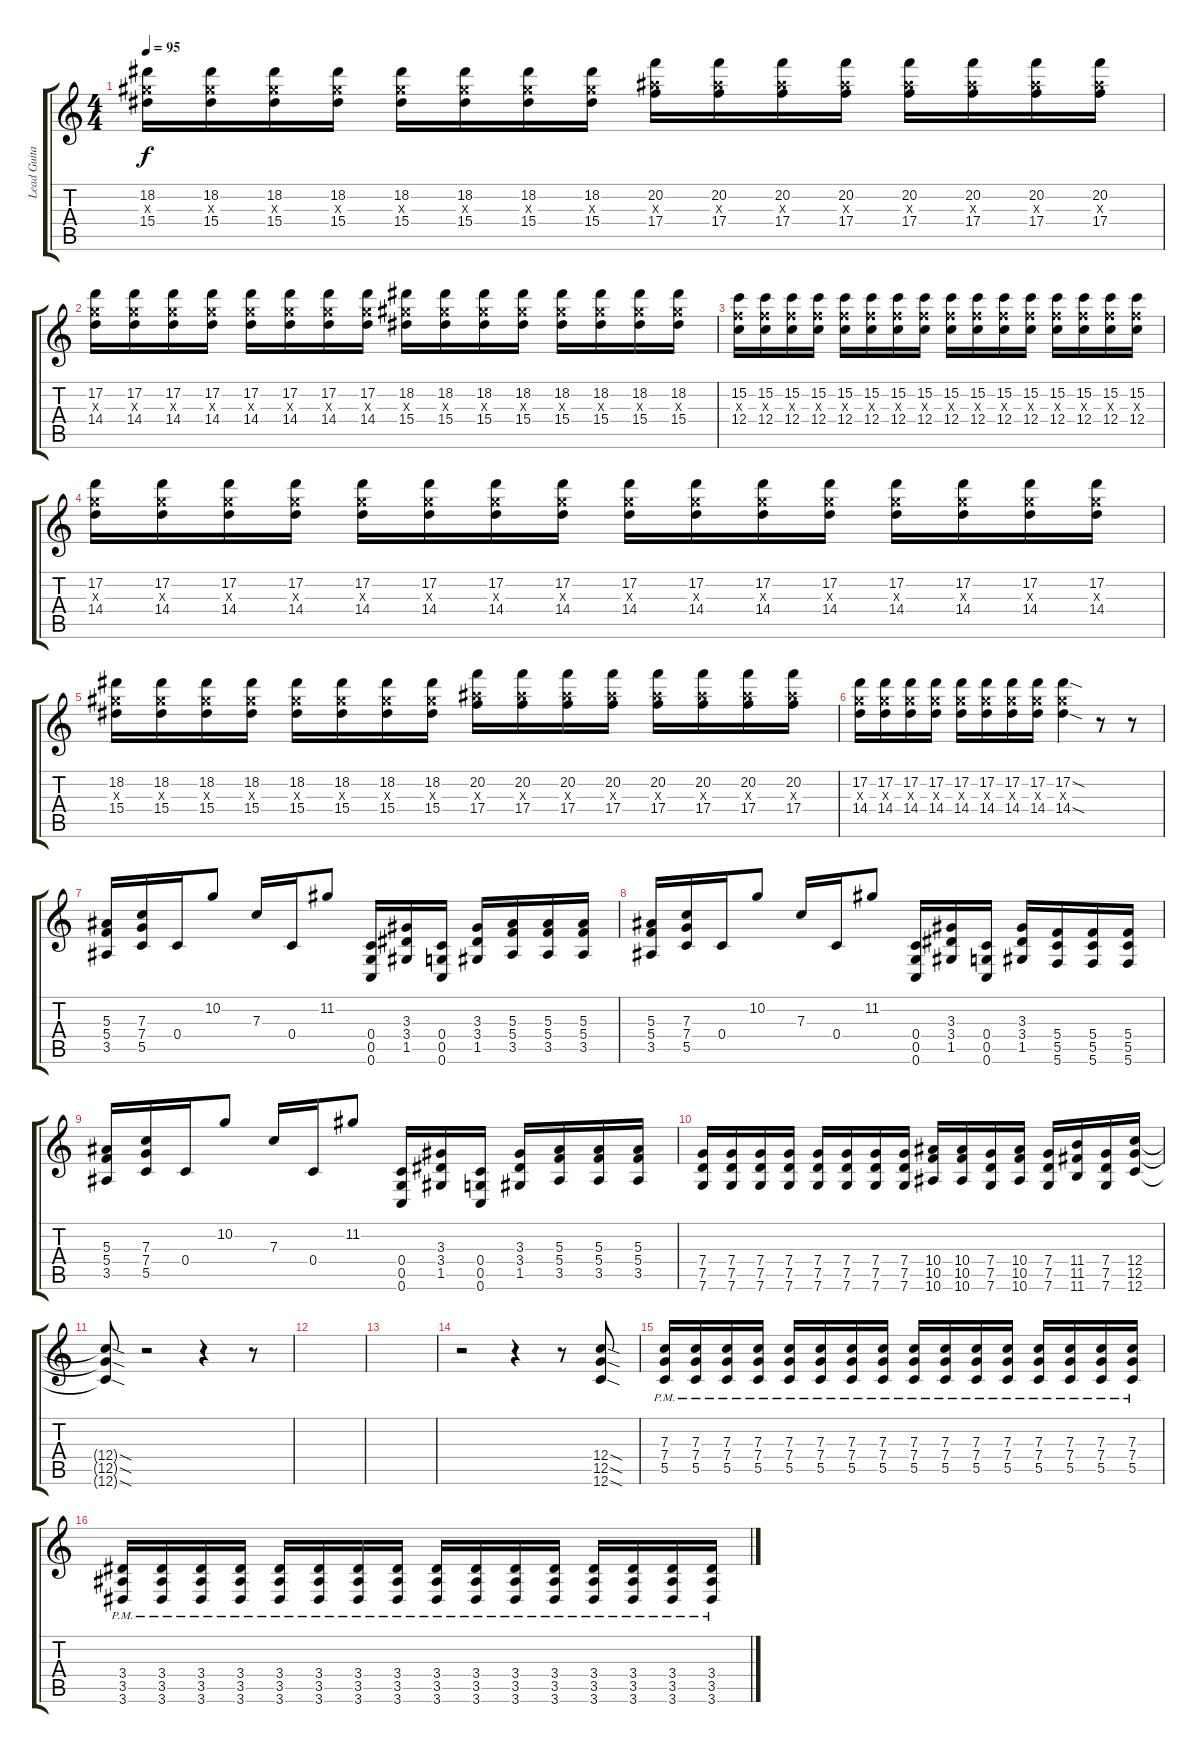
\track ("Lead Guitar" "Lead Guita") {instrument distortionguitar}
\staff {score tabs}
\tuning (D4 A3 F3 C3 G2 C2) {hide}
\ts (4 4)
\tempo 95
\clef g2
\ks c
(18.2 15.3{x} 15.4).16{dy f} (18.2 15.3{x} 15.4).16 (18.2 15.3{x} 15.4).16 (18.2 15.3{x} 15.4).16 (18.2 15.3{x} 15.4).16 (18.2 15.3{x} 15.4).16 (18.2 15.3{x} 15.4).16 (18.2 15.3{x} 15.4).16 (20.2 17.3{x} 17.4).16 (20.2 17.3{x} 17.4).16 (20.2 17.3{x} 17.4).16 (20.2 17.3{x} 17.4).16 (20.2 17.3{x} 17.4).16 (20.2 17.3{x} 17.4).16 (20.2 17.3{x} 17.4).16 (20.2 17.3{x} 17.4).16 |
(17.2 14.3{x} 14.4).16 (17.2 14.3{x} 14.4).16 (17.2 14.3{x} 14.4).16 (17.2 14.3{x} 14.4).16 (17.2 14.3{x} 14.4).16 (17.2 14.3{x} 14.4).16 (17.2 14.3{x} 14.4).16 (17.2 14.3{x} 14.4).16 (18.2 15.3{x} 15.4).16 (18.2 15.3{x} 15.4).16 (18.2 15.3{x} 15.4).16 (18.2 15.3{x} 15.4).16 (18.2 15.3{x} 15.4).16 (18.2 15.3{x} 15.4).16 (18.2 15.3{x} 15.4).16 (18.2 15.3{x} 15.4).16 |
(15.2 12.3{x} 12.4).16 (15.2 12.3{x} 12.4).16 (15.2 12.3{x} 12.4).16 (15.2 12.3{x} 12.4).16 (15.2 12.3{x} 12.4).16 (15.2 12.3{x} 12.4).16 (15.2 12.3{x} 12.4).16 (15.2 12.3{x} 12.4).16 (15.2 12.3{x} 12.4).16 (15.2 12.3{x} 12.4).16 (15.2 12.3{x} 12.4).16 (15.2 12.3{x} 12.4).16 (15.2 12.3{x} 12.4).16 (15.2 12.3{x} 12.4).16 (15.2 12.3{x} 12.4).16 (15.2 12.3{x} 12.4).16 |
(17.2 14.3{x} 14.4).16 (17.2 14.3{x} 14.4).16 (17.2 14.3{x} 14.4).16 (17.2 14.3{x} 14.4).16 (17.2 14.3{x} 14.4).16 (17.2 14.3{x} 14.4).16 (17.2 14.3{x} 14.4).16 (17.2 14.3{x} 14.4).16 (17.2 14.3{x} 14.4).16 (17.2 14.3{x} 14.4).16 (17.2 14.3{x} 14.4).16 (17.2 14.3{x} 14.4).16 (17.2 14.3{x} 14.4).16 (17.2 14.3{x} 14.4).16 (17.2 14.3{x} 14.4).16 (17.2 14.3{x} 14.4).16 |
(18.2 15.3{x} 15.4).16 (18.2 15.3{x} 15.4).16 (18.2 15.3{x} 15.4).16 (18.2 15.3{x} 15.4).16 (18.2 15.3{x} 15.4).16 (18.2 15.3{x} 15.4).16 (18.2 15.3{x} 15.4).16 (18.2 15.3{x} 15.4).16 (20.2 17.3{x} 17.4).16 (20.2 17.3{x} 17.4).16 (20.2 17.3{x} 17.4).16 (20.2 17.3{x} 17.4).16 (20.2 17.3{x} 17.4).16 (20.2 17.3{x} 17.4).16 (20.2 17.3{x} 17.4).16 (20.2 17.3{x} 17.4).16 |
(17.2 14.3{x} 14.4).16 (17.2 14.3{x} 14.4).16 (17.2 14.3{x} 14.4).16 (17.2 14.3{x} 14.4).16 (17.2 14.3{x} 14.4).16 (17.2 14.3{x} 14.4).16 (17.2 14.3{x} 14.4).16 (17.2 14.3{x} 14.4).16 (17.2{sod} 14.3{x} 14.4{sod}).4 r.8 r.8 |
(5.3 5.4 3.5).16 (7.3 7.4 5.5).16 0.4.16 10.2.8 7.3.16 0.4.16 11.2.8 (0.4 0.5 0.6).16 (3.3 3.4 1.5).16 (0.4 0.5 0.6).16 (3.3 3.4 1.5).16 (5.3 5.4 3.5).16 (5.3 5.4 3.5).16 (5.3 5.4 3.5).16 |
(5.3 5.4 3.5).16 (7.3 7.4 5.5).16 0.4.16 10.2.8 7.3.16 0.4.16 11.2.8 (0.4 0.5 0.6).16 (3.3 3.4 1.5).16 (0.4 0.5 0.6).16 (3.3 3.4 1.5).16 (5.4 5.5 5.6).16 (5.4 5.5 5.6).16 (5.4 5.5 5.6).16 |
(5.3 5.4 3.5).16 (7.3 7.4 5.5).16 0.4.16 10.2.8 7.3.16 0.4.16 11.2.8 (0.4 0.5 0.6).16 (3.3 3.4 1.5).16 (0.4 0.5 0.6).16 (3.3 3.4 1.5).16 (5.3 5.4 3.5).16 (5.3 5.4 3.5).16 (5.3 5.4 3.5).16 |
(7.4 7.5 7.6).16 (7.4 7.5 7.6).16 (7.4 7.5 7.6).16 (7.4 7.5 7.6).16 (7.4 7.5 7.6).16 (7.4 7.5 7.6).16 (7.4 7.5 7.6).16 (7.4 7.5 7.6).16 (10.4 10.5 10.6).16 (10.4 10.5 10.6).16 (7.4 7.5 7.6).16 (10.4 10.5 10.6).16 (7.4 7.5 7.6).16 (11.4 11.5 11.6).16 (7.4 7.5 7.6).16 (12.4 12.5 12.6).16 |
(12.4{sod t} 12.5{sod t} 12.6{sod t}).8 r.2 r.4 r.8 |
|
|
r.2 r.4 r.8 (12.4{sod} 12.5{sod} 12.6{sod}).8 |
(7.3{pm} 7.4{pm} 5.5{pm}).16 (7.3{pm} 7.4{pm} 5.5{pm}).16 (7.3{pm} 7.4{pm} 5.5{pm}).16 (7.3{pm} 7.4{pm} 5.5{pm}).16 (7.3{pm} 7.4{pm} 5.5{pm}).16 (7.3{pm} 7.4{pm} 5.5{pm}).16 (7.3{pm} 7.4{pm} 5.5{pm}).16 (7.3{pm} 7.4{pm} 5.5{pm}).16 (7.3{pm} 7.4{pm} 5.5{pm}).16 (7.3{pm} 7.4{pm} 5.5{pm}).16 (7.3{pm} 7.4{pm} 5.5{pm}).16 (7.3{pm} 7.4{pm} 5.5{pm}).16 (7.3{pm} 7.4{pm} 5.5{pm}).16 (7.3{pm} 7.4{pm} 5.5{pm}).16 (7.3{pm} 7.4{pm} 5.5{pm}).16 (7.3{pm} 7.4{pm} 5.5{pm}).16 |
(3.4{pm} 3.5{pm} 3.6{pm}).16 (3.4{pm} 3.5{pm} 3.6{pm}).16 (3.4{pm} 3.5{pm} 3.6{pm}).16 (3.4{pm} 3.5{pm} 3.6{pm}).16 (3.4{pm} 3.5{pm} 3.6{pm}).16 (3.4{pm} 3.5{pm} 3.6{pm}).16 (3.4{pm} 3.5{pm} 3.6{pm}).16 (3.4{pm} 3.5{pm} 3.6{pm}).16 (3.4{pm} 3.5{pm} 3.6{pm}).16 (3.4{pm} 3.5{pm} 3.6{pm}).16 (3.4{pm} 3.5{pm} 3.6{pm}).16 (3.4{pm} 3.5{pm} 3.6{pm}).16 (3.4{pm} 3.5{pm} 3.6{pm}).16 (3.4{pm} 3.5{pm} 3.6{pm}).16 (3.4{pm} 3.5{pm} 3.6{pm}).16 (3.4{pm} 3.5{pm} 3.6{pm}).16
